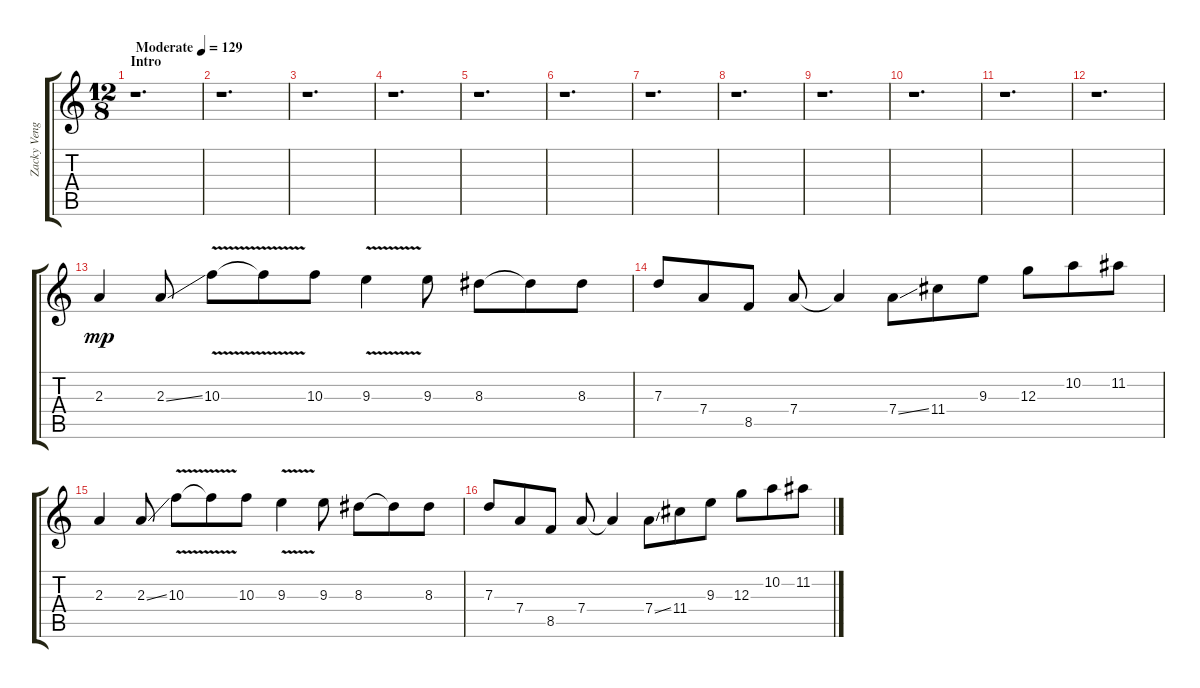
\track ("Zacky Vengeance (Lead Guitar 2)" "Zacky Veng") {instrument distortionguitar}
\staff {score tabs}
\tuning (E4 B3 G3 D3 A2 D2) {hide}
\ts (12 8)
\section ("" "Intro")
\tempo (129 "Moderate")
\clef g2
\ks c
r.1{d dy mp instrument distortionguitar} |
r.1{d} |
r.1{d} |
r.1{d} |
r.1{d} |
r.1{d} |
r.1{d} |
r.1{d} |
r.1{d} |
r.1{d} |
r.1{d} |
r.1{d} |
2.3.4 2.3{ss}.8 10.3{v}.8 10.3{t}.8 10.3.8 9.3{v}.4 9.3.8 8.3.8 8.3{t}.8 8.3.8 |
7.3.8 7.4.8 8.5.8 7.4.8 7.4{t}.4 7.4{ss}.8 11.4.8 9.3.8 12.3.8 10.2.8 11.2.8 |
2.3.4 2.3{ss}.8 10.3{v}.8 10.3{t}.8 10.3.8 9.3{v}.4 9.3.8 8.3.8 8.3{t}.8 8.3.8 |
7.3.8 7.4.8 8.5.8 7.4.8 7.4{t}.4 7.4{ss}.8 11.4.8 9.3.8 12.3.8 10.2.8 11.2.8
